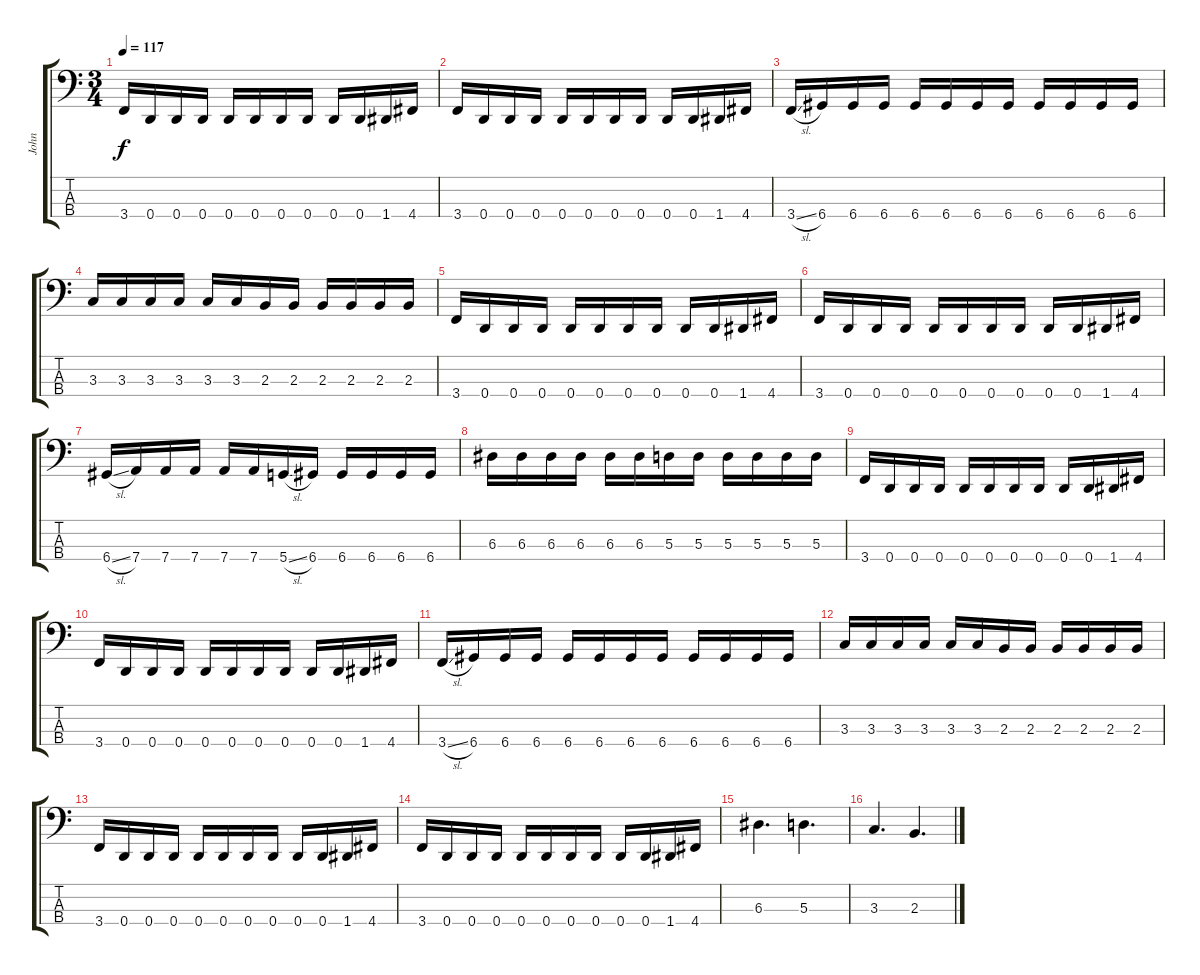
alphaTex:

\track ("John" "John") {instrument electricbassfinger}
\staff {score tabs}
\tuning (G2 D2 A1 D1) {hide}
\ts (3 4)
\tempo 117
\clef f4
\ks c
3.4.16{dy f} 0.4.16 0.4.16 0.4.16 0.4.16 0.4.16 0.4.16 0.4.16 0.4.16 0.4.16 1.4.16 4.4.16 |
3.4.16 0.4.16 0.4.16 0.4.16 0.4.16 0.4.16 0.4.16 0.4.16 0.4.16 0.4.16 1.4.16 4.4.16 |
3.4{sl}.16 6.4.16 6.4.16 6.4.16 6.4.16 6.4.16 6.4.16 6.4.16 6.4.16 6.4.16 6.4.16 6.4.16 |
3.3.16 3.3.16 3.3.16 3.3.16 3.3.16 3.3.16 2.3.16 2.3.16 2.3.16 2.3.16 2.3.16 2.3.16 |
3.4.16 0.4.16 0.4.16 0.4.16 0.4.16 0.4.16 0.4.16 0.4.16 0.4.16 0.4.16 1.4.16 4.4.16 |
3.4.16 0.4.16 0.4.16 0.4.16 0.4.16 0.4.16 0.4.16 0.4.16 0.4.16 0.4.16 1.4.16 4.4.16 |
6.4{sl}.16 7.4.16 7.4.16 7.4.16 7.4.16 7.4.16 5.4{sl}.16 6.4.16 6.4.16 6.4.16 6.4.16 6.4.16 |
6.3.16 6.3.16 6.3.16 6.3.16 6.3.16 6.3.16 5.3.16 5.3.16 5.3.16 5.3.16 5.3.16 5.3.16 |
3.4.16 0.4.16 0.4.16 0.4.16 0.4.16 0.4.16 0.4.16 0.4.16 0.4.16 0.4.16 1.4.16 4.4.16 |
3.4.16 0.4.16 0.4.16 0.4.16 0.4.16 0.4.16 0.4.16 0.4.16 0.4.16 0.4.16 1.4.16 4.4.16 |
3.4{sl}.16 6.4.16 6.4.16 6.4.16 6.4.16 6.4.16 6.4.16 6.4.16 6.4.16 6.4.16 6.4.16 6.4.16 |
3.3.16 3.3.16 3.3.16 3.3.16 3.3.16 3.3.16 2.3.16 2.3.16 2.3.16 2.3.16 2.3.16 2.3.16 |
3.4.16 0.4.16 0.4.16 0.4.16 0.4.16 0.4.16 0.4.16 0.4.16 0.4.16 0.4.16 1.4.16 4.4.16 |
3.4.16 0.4.16 0.4.16 0.4.16 0.4.16 0.4.16 0.4.16 0.4.16 0.4.16 0.4.16 1.4.16 4.4.16 |
6.3.4{d} 5.3.4{d} |
3.3.4{d} 2.3.4{d}
